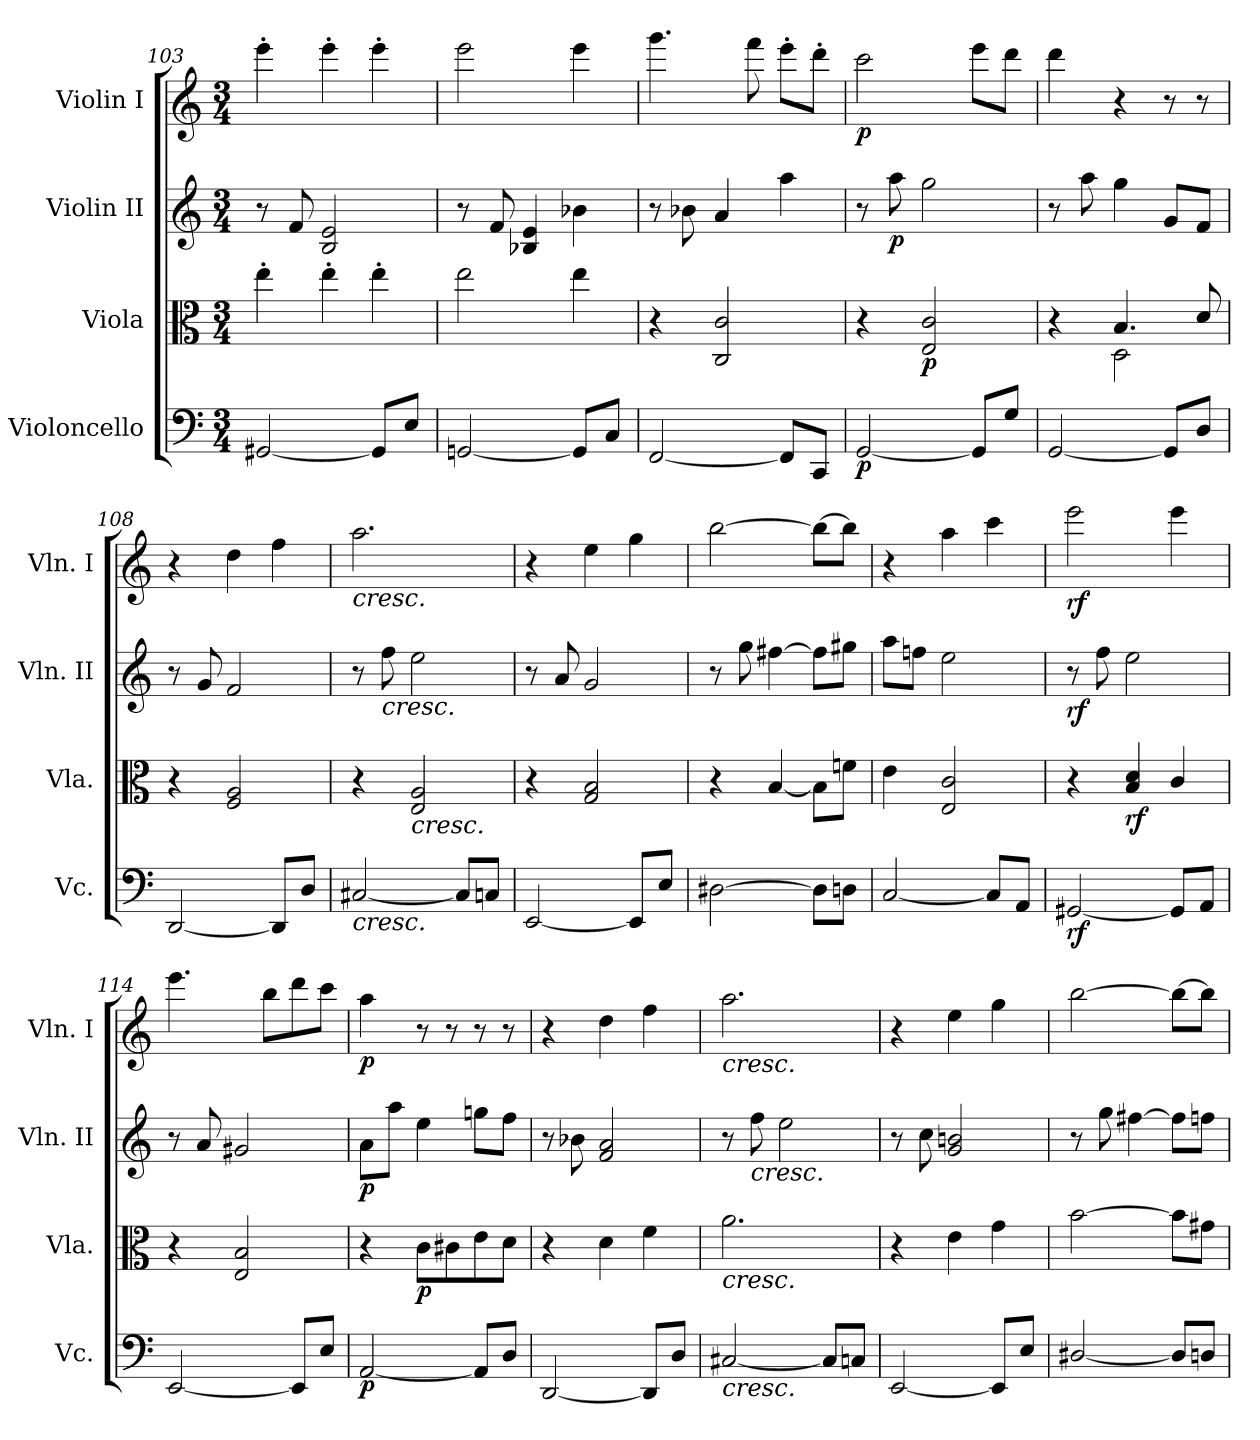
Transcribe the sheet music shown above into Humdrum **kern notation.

**kern	**dynam	**kern	**dynam	**kern	**dynam	**kern	**dynam
*part4	*part4	*part3	*part3	*part2	*part2	*part1	*part1
*staff4	*staff4	*staff3	*staff3	*staff2	*staff2	*staff1	*staff1
*I"Violoncello	*	*I"Viola	*	*I"Violin II	*	*I"Violin I	*
*I'Vc.	*	*I'Vla.	*	*I'Vln. II	*	*I'Vln. I	*
*clefF4	*	*clefC3	*	*clefG2	*	*clefG2	*
*k[]	*	*k[]	*	*k[]	*	*k[]	*
*M3/4	*	*M3/4	*	*M3/4	*	*M3/4	*
=103	=103	=103	=103	=103	=103	=103	=103
[2GG#X/	.	4ee'\	.	8r	.	4eee'\	.
.	.	.	.	8f/	.	.	.
.	.	4ee'\	.	2B/ 2e/	.	4eee'\	.
8GG#/L]	.	4ee'\	.	.	.	4eee'\	.
8E/J	.	.	.	.	.	.	.
=104	=104	=104	=104	=104	=104	=104	=104
[2GGn/	.	2ee\	.	8r	.	2eee\	.
.	.	.	.	8f/	.	.	.
.	.	.	.	4B-X/ 4e/	.	.	.
8GG/L]	.	4ee\	.	4b-X\	.	4eee\	.
8C/J	.	.	.	.	.	.	.
=105	=105	=105	=105	=105	=105	=105	=105
[2FF/	.	4r	.	8r	.	4.ggg\	.
.	.	.	.	8b-X\	.	.	.
.	.	2C/ 2c/	.	4a/	.	.	.
.	.	.	.	.	.	8fff\	.
8FF/L]	.	.	.	4aa\	.	8eee'\L	.
8CC/J	.	.	.	.	.	8ddd'\J	.
=106	=106	=106	=106	=106	=106	=106	=106
!	!LO:DY:b	!	!	!	!	!	!LO:DY:b
[2GG/	p	4r	.	8r	.	2ccc\	p
!	!	!	!	!	!LO:DY:b	!	!
.	.	.	.	8aa\	p	.	.
!	!	!	!LO:DY:b	!	!	!	!
.	.	2E/ 2c/	p	2gg\	.	.	.
8GG/L]	.	.	.	.	.	8eee\L	.
8G/J	.	.	.	.	.	8ddd\J	.
=107	=107	=107	=107	=107	=107	=107	=107
*	*	*^	*	*	*	*	*
[2GG/	.	4r	4ryy	.	8r	.	4ddd\	.
.	.	.	.	.	8aa\	.	.	.
.	.	4.B/	2D\	.	4gg\	.	4r	.
8GG/L]	.	.	.	.	8g/L	.	8r	.
8D/J	.	8d/	.	.	8f/J	.	8r	.
*	*	*v	*v	*	*	*	*	*
=108	=108	=108	=108	=108	=108	=108	=108
[2DD/	.	4r	.	8r	.	4r	.
.	.	.	.	8g/	.	.	.
.	.	2F/ 2A/	.	2f/	.	4dd\	.
8DD/L]	.	.	.	.	.	4ff\	.
8D/J	.	.	.	.	.	.	.
=109	=109	=109	=109	=109	=109	=109	=109
!	!	!	!	!	!	!LO:TX:b:i:t=cresc.	!
!LO:TX:b:i:t=cresc.	!	!	!	!	!	!	!
[2C#X/	.	4r	.	8r	.	2.aa\	.
!	!	!	!	!LO:TX:b:i:t=cresc.	!	!	!
.	.	.	.	8ff\	.	.	.
!	!	!LO:TX:b:i:t=cresc.	!	!	!	!	!
.	.	2E/ 2A/	.	2ee\	.	.	.
8C#/L]	.	.	.	.	.	.	.
8Cn/J	.	.	.	.	.	.	.
=110	=110	=110	=110	=110	=110	=110	=110
[2EE/	.	4r	.	8r	.	4r	.
.	.	.	.	8a/	.	.	.
.	.	2G/ 2B/	.	2g/	.	4ee\	.
8EE/L]	.	.	.	.	.	4gg\	.
8E/J	.	.	.	.	.	.	.
=111	=111	=111	=111	=111	=111	=111	=111
[2D#X\	.	4r	.	8r	.	[2bb\	.
.	.	.	.	8gg\	.	.	.
.	.	[4B/	.	[4ff#X\	.	.	.
8D#\L]	.	8B\L]	.	8ff#\L]	.	8bb\L_	.
8Dn\J	.	8fn\J	.	8gg#X\J	.	8bb\J]	.
=112	=112	=112	=112	=112	=112	=112	=112
[2C/	.	4e\	.	8aa\L	.	4r	.
.	.	.	.	8ffn\J	.	.	.
.	.	2E/ 2c/	.	2ee\	.	4aa\	.
8C/L]	.	.	.	.	.	4ccc\	.
8AA/J	.	.	.	.	.	.	.
=113	=113	=113	=113	=113	=113	=113	=113
!	!LO:DY:b	!	!	!	!LO:DY:b	!	!LO:DY:b
[2GG#X/	rf	4r	.	8r	rf	2eee\	rf
.	.	.	.	8ff\	.	.	.
!	!	!	!LO:DY:b	!	!	!	!
.	.	4B/ 4d/	rf	2ee\	.	.	.
8GG#/L]	.	4c/	.	.	.	4eee\	.
8AA/J	.	.	.	.	.	.	.
=114	=114	=114	=114	=114	=114	=114	=114
[2EE/	.	4r	.	8r	.	4.eee\	.
.	.	.	.	8a/	.	.	.
.	.	2E/ 2B/	.	2g#X/	.	.	.
.	.	.	.	.	.	8bb\L	.
8EE/L]	.	.	.	.	.	8ddd\	.
8E/J	.	.	.	.	.	8ccc\J	.
=115	=115	=115	=115	=115	=115	=115	=115
!	!LO:DY:b	!	!	!	!LO:DY:b	!	!LO:DY:b
[2AA/	p	4r	.	8a\L	p	4aa\	p
.	.	.	.	8aa\J	.	.	.
!	!	!	!LO:DY:b	!	!	!	!
.	.	8c\L	p	4ee\	.	8r	.
.	.	8c#X\	.	.	.	8r	.
8AA/L]	.	8e\	.	8ggn\L	.	8r	.
8D/J	.	8d\J	.	8ff\J	.	8r	.
=116	=116	=116	=116	=116	=116	=116	=116
[2DD/	.	4r	.	8r	.	4r	.
.	.	.	.	8b-X\	.	.	.
.	.	4d\	.	2f/ 2a/	.	4dd\	.
8DD/L]	.	4f\	.	.	.	4ff\	.
8D/J	.	.	.	.	.	.	.
=117	=117	=117	=117	=117	=117	=117	=117
!	!	!	!	!	!	!LO:TX:b:i:t=cresc.	!
!	!	!LO:TX:b:i:t=cresc.	!	!	!	!	!
!LO:TX:b:i:t=cresc.	!	!	!	!	!	!	!
[2C#X/	.	2.a\	.	8r	.	2.aa\	.
!	!	!	!	!LO:TX:b:i:t=cresc.	!	!	!
.	.	.	.	8ff\	.	.	.
.	.	.	.	2ee\	.	.	.
8C#/L]	.	.	.	.	.	.	.
8Cn/J	.	.	.	.	.	.	.
=118	=118	=118	=118	=118	=118	=118	=118
[2EE/	.	4r	.	8r	.	4r	.
.	.	.	.	8cc\	.	.	.
.	.	4e\	.	2g/ 2bn/	.	4ee\	.
8EE/L]	.	4g\	.	.	.	4gg\	.
8E/J	.	.	.	.	.	.	.
=119	=119	=119	=119	=119	=119	=119	=119
[2D#X/	.	[2b\	.	8r	.	[2bb\	.
.	.	.	.	8gg\	.	.	.
.	.	.	.	[4ff#X\	.	.	.
8D#/L]	.	8b\L]	.	8ff#\L]	.	8bb\L_	.
8Dn/J	.	8g#X\J	.	8ffn\J	.	8bb\J]	.
=	=	=	=	=	=	=	=
*-	*-	*-	*-	*-	*-	*-	*-
